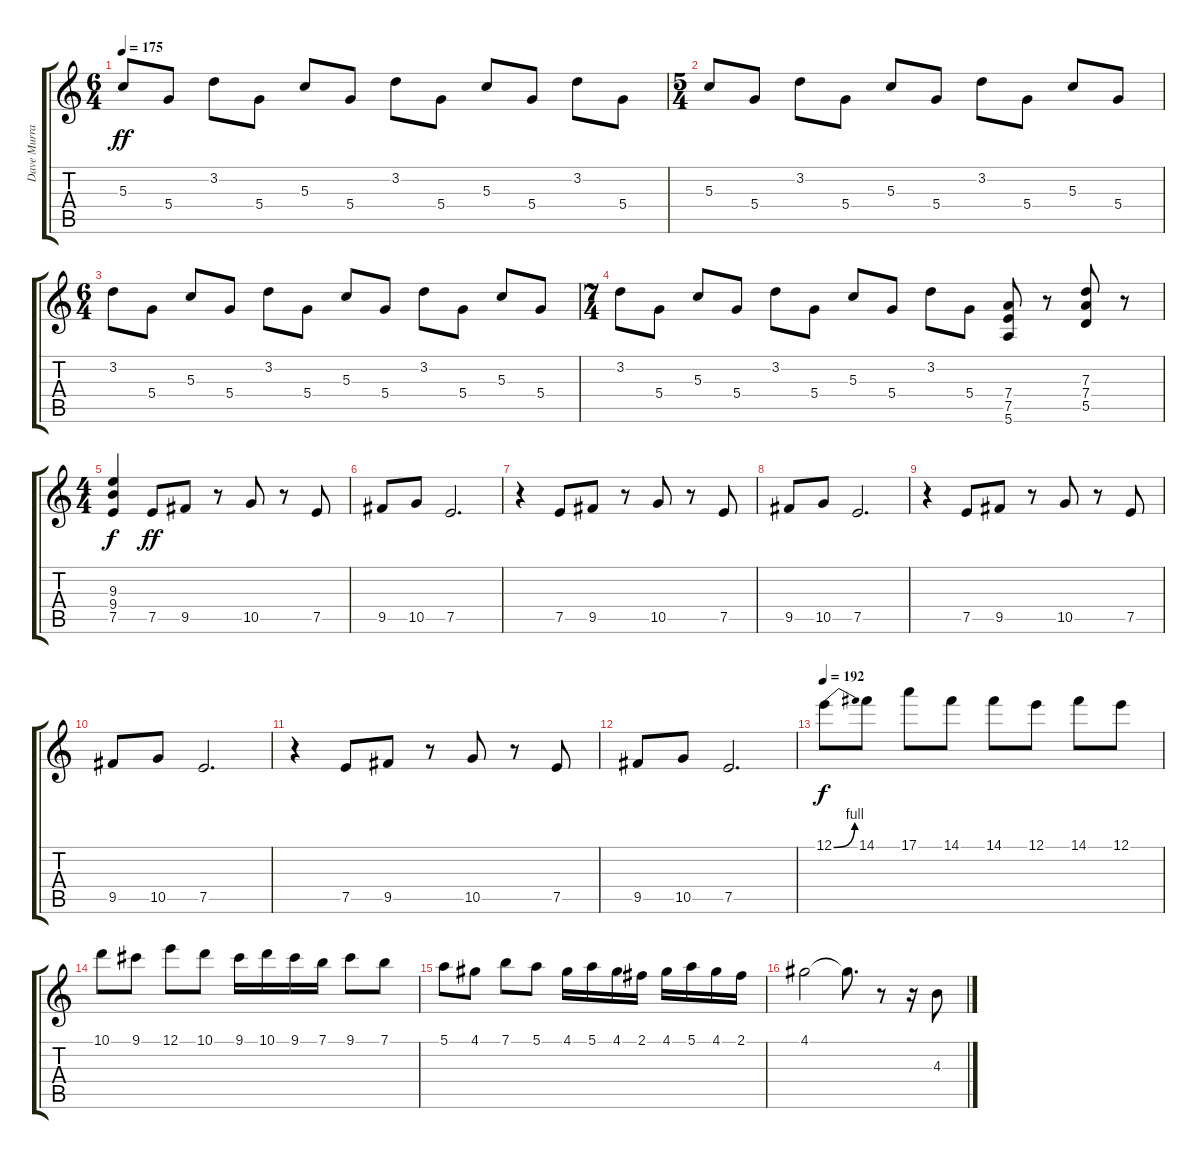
\track ("Dave Murray" "Dave Murra") {instrument distortionguitar}
\staff {score tabs}
\tuning (E4 B3 G3 D3 A2 E2) {hide}
\ts (6 4)
\tempo 175
\clef g2
\ks c
5.3.8{dy ff} 5.4.8 3.2.8 5.4.8 5.3.8 5.4.8 3.2.8 5.4.8 5.3.8 5.4.8 3.2.8 5.4.8 |
\ts (5 4)
5.3.8 5.4.8 3.2.8 5.4.8 5.3.8 5.4.8 3.2.8 5.4.8 5.3.8 5.4.8 |
\ts (6 4)
3.2.8 5.4.8 5.3.8 5.4.8 3.2.8 5.4.8 5.3.8 5.4.8 3.2.8 5.4.8 5.3.8 5.4.8 |
\ts (7 4)
3.2.8 5.4.8 5.3.8 5.4.8 3.2.8 5.4.8 5.3.8 5.4.8 3.2.8 5.4.8 (7.4 7.5 5.6).8{volume 13 balance 2 instrument distortionguitar} r.8 (7.3 7.4 5.5).8 r.8 |
\ts (4 4)
(9.3 9.4 7.5).4{dy f instrument distortionguitar} 7.5.8{dy ff} 9.5.8 r.8 10.5.8 r.8 7.5.8 |
9.5.8 10.5.8 7.5.2{d} |
r.4 7.5.8 9.5.8 r.8 10.5.8 r.8 7.5.8 |
9.5.8 10.5.8 7.5.2{d} |
r.4 7.5.8 9.5.8 r.8 10.5.8 r.8 7.5.8 |
9.5.8 10.5.8 7.5.2{d} |
r.4 7.5.8 9.5.8 r.8 10.5.8 r.8 7.5.8 |
9.5.8 10.5.8 7.5.2{d} |
\tempo 192
12.1{be (bend 0 0 60 4)}.8{dy f} 14.1.8 17.1.8 14.1.8 14.1.8 12.1.8 14.1.8 12.1.8 |
10.1.8 9.1.8 12.1.8 10.1.8 9.1.16 10.1.16 9.1.16 7.1.16 9.1.8 7.1.8 |
5.1.8 4.1.8 7.1.8 5.1.8 4.1.16 5.1.16 4.1.16 2.1.16 4.1.16 5.1.16 4.1.16 2.1.16 |
4.1.2 4.1{t}.8{d} r.8 r.16 4.3.8
